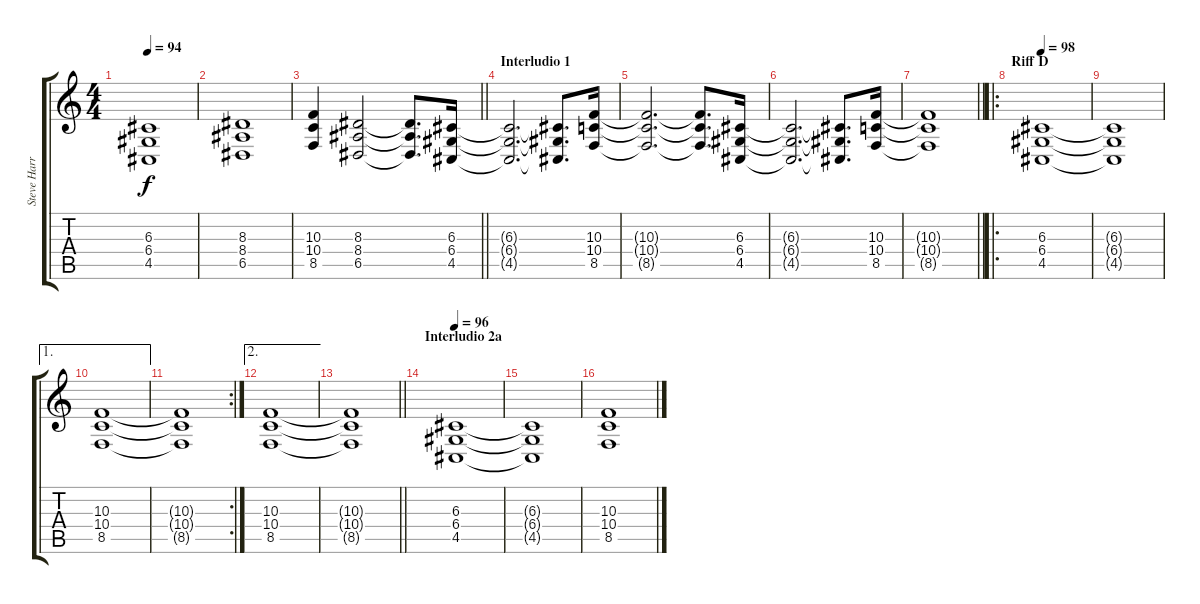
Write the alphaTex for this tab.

\track ("Steve Harris (Sintetizador)" "Steve Harr") {instrument synthstrings1}
\staff {score tabs}
\tuning (E4 B3 G3 D3 A2 E2) {hide}
\ts (4 4)
\tempo 94
\clef g2
\ks c
(6.3 6.4 4.5).1{dy f} |
(8.3 8.4 6.5).1 |
\barLineRight lightlight
(10.3 10.4 8.5).4 (8.3 8.4 6.5).2 (8.3{t} 8.4{t} 6.5{t}).8{d} (6.3 6.4 4.5).16 |
\section ("" "Interludio 1")
(6.3{t} 6.4{t} 4.5{t}).2{d} (6.3{t} 6.4{t} 4.5{t}).8{d} (10.3 10.4 8.5).16 |
(10.3{t} 10.4{t} 8.5{t}).2{d} (10.3{t} 10.4{t} 8.5{t}).8{d} (6.3 6.4 4.5).16 |
(6.3{t} 6.4{t} 4.5{t}).2{d} (6.3{t} 6.4{t} 4.5{t}).8{d} (10.3 10.4 8.5).16 |
\barLineRight lightlight
(10.3{t} 10.4{t} 8.5{t}).1 |
\ro
\section ("" "Riff D")
\tempo 98
(6.3 6.4 4.5).1 |
(6.3{t} 6.4{t} 4.5{t}).1 |
\ae 1
(10.3 10.4 8.5).1 |
\rc 2
(10.3{t} 10.4{t} 8.5{t}).1 |
\ae 2
(10.3 10.4 8.5).1 |
\barLineRight lightlight
(10.3{t} 10.4{t} 8.5{t}).1 |
\section ("" "Interludio 2a")
\tempo 96
(6.3 6.4 4.5).1 |
(6.3{t} 6.4{t} 4.5{t}).1 |
(10.3 10.4 8.5).1
